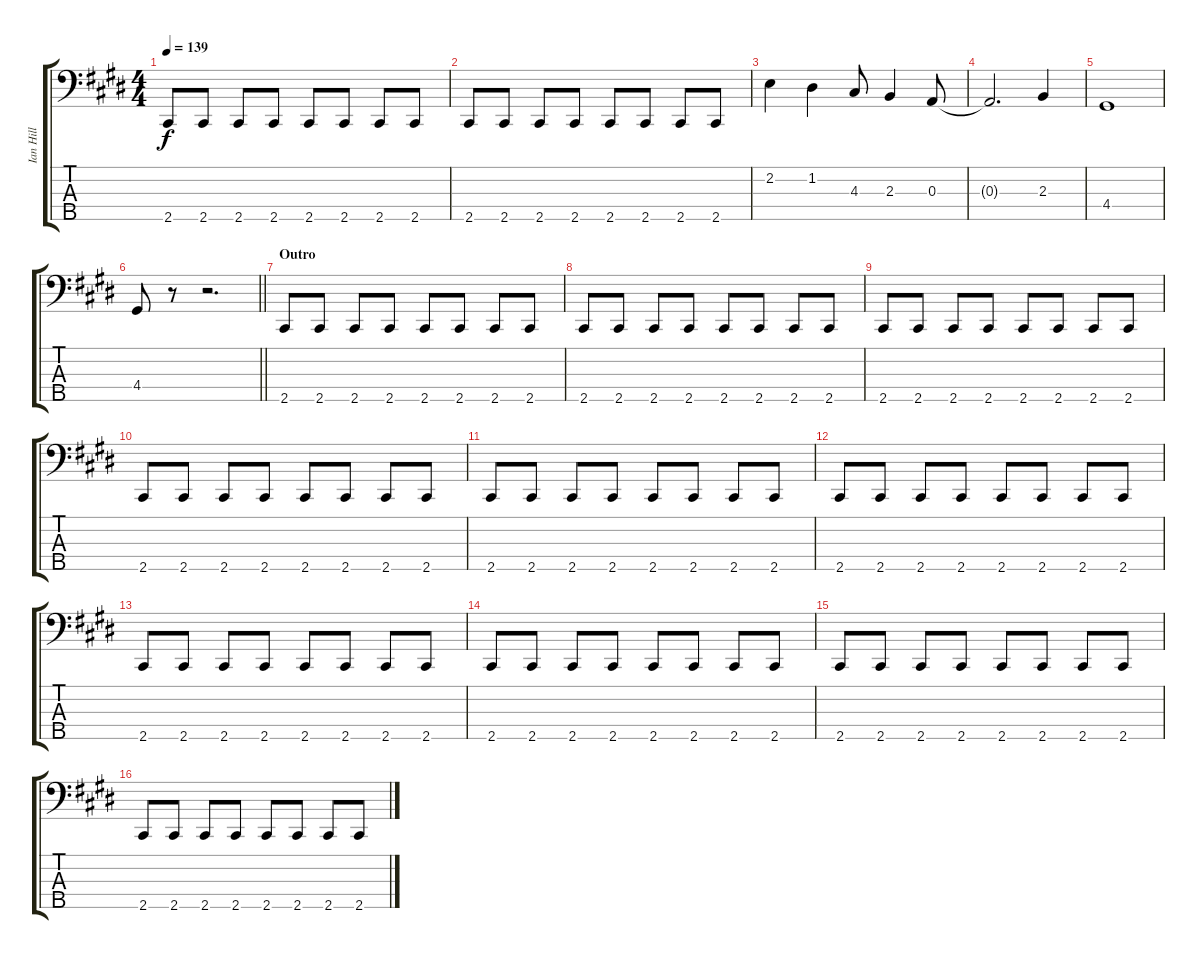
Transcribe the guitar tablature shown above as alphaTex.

\track ("Ian Hill" "Ian Hill") {instrument electricbassfinger}
\staff {score tabs}
\tuning (G2 D2 A1 E1 B0) {hide}
\ts (4 4)
\tempo 139
\clef f4
\ks c#minor
2.5.8{dy f} 2.5.8 2.5.8 2.5.8 2.5.8 2.5.8 2.5.8 2.5.8 |
2.5.8 2.5.8 2.5.8 2.5.8 2.5.8 2.5.8 2.5.8 2.5.8 |
2.2.4 1.2.4 4.3.8 2.3.4 0.3.8 |
0.3{t}.2{d} 2.3.4 |
4.4.1 |
\barLineRight lightlight
4.4.8 r.8 r.2{d} |
\section ("" "Outro")
2.5.8 2.5.8 2.5.8 2.5.8 2.5.8 2.5.8 2.5.8 2.5.8 |
2.5.8 2.5.8 2.5.8 2.5.8 2.5.8 2.5.8 2.5.8 2.5.8 |
2.5.8 2.5.8 2.5.8 2.5.8 2.5.8 2.5.8 2.5.8 2.5.8 |
2.5.8 2.5.8 2.5.8 2.5.8 2.5.8 2.5.8 2.5.8 2.5.8 |
2.5.8 2.5.8 2.5.8 2.5.8 2.5.8 2.5.8 2.5.8 2.5.8 |
2.5.8 2.5.8 2.5.8 2.5.8 2.5.8 2.5.8 2.5.8 2.5.8 |
2.5.8 2.5.8 2.5.8 2.5.8 2.5.8 2.5.8 2.5.8 2.5.8 |
2.5.8 2.5.8 2.5.8 2.5.8 2.5.8 2.5.8 2.5.8 2.5.8 |
2.5.8 2.5.8 2.5.8 2.5.8 2.5.8 2.5.8 2.5.8 2.5.8 |
2.5.8 2.5.8 2.5.8 2.5.8 2.5.8 2.5.8 2.5.8 2.5.8
